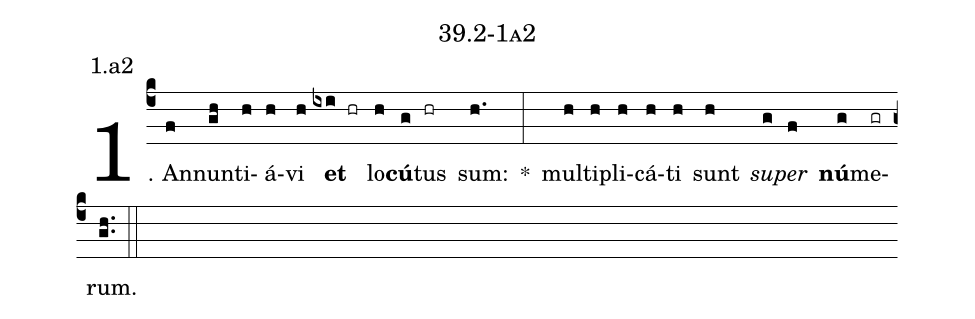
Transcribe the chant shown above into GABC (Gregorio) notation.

name: 39.2-1a2;
annotation: 1.a2;
%%
(c4)1. An(f)nun(gh)ti(h)á(h)vi(h) <b>et</b>(ixi hr) lo(h)<b>cú</b>(g)tus(hr) sum:(h.) *(:) mul(h)ti(h)pli(h)cá(h)ti(h) sunt(h) <i>su</i>(g)<i>per</i>(f) <b>nú</b>(g)me(gr)rum.(gh..) (::)


%E(h) u(h) o(g) u(f) a(g) e.(gh..) (::)
